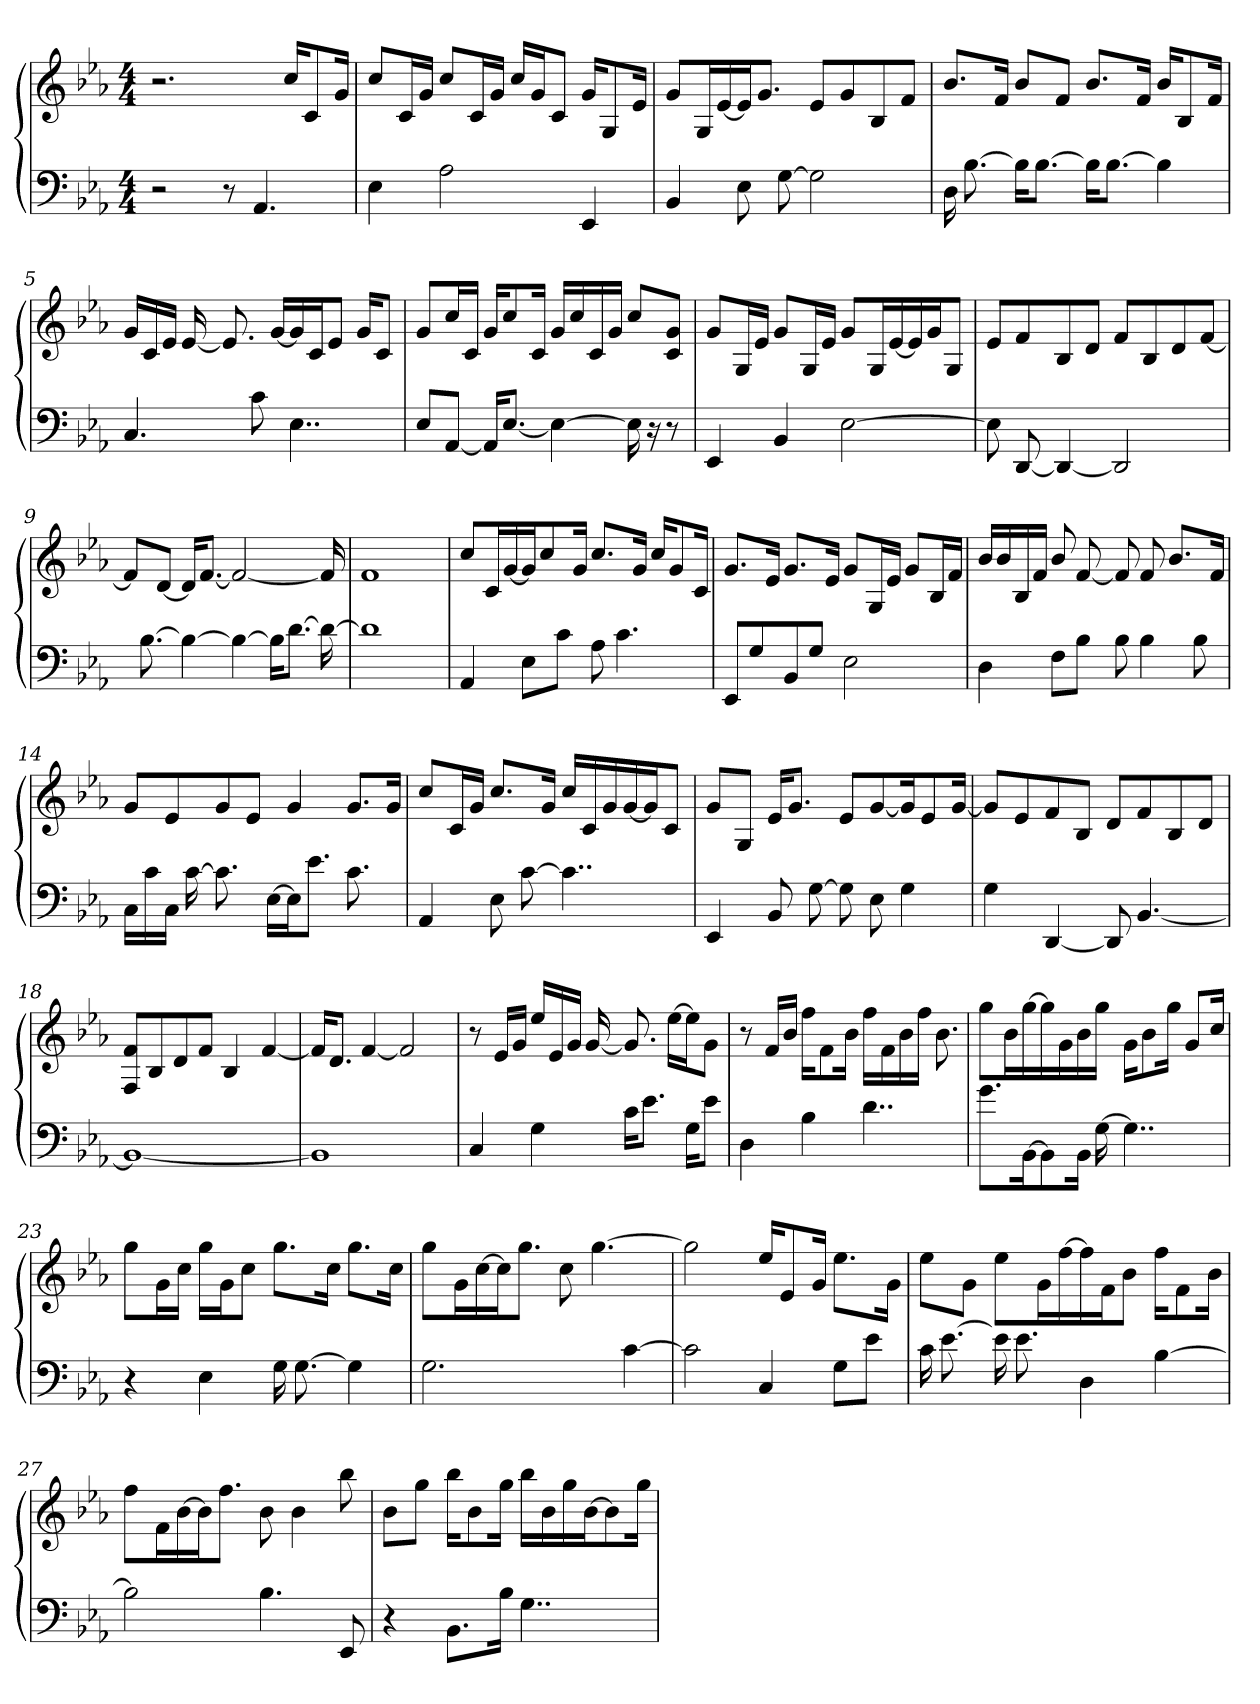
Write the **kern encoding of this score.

**kern	**kern
*part1	*part1
*staff2	*staff1
*clefF4	*clefG2
*k[b-e-a-]	*k[b-e-a-]
*E-:	*E-:
*M4/4	*M4/4
*MM120	*MM120
=1	=1
2r	2.r
8r	.
4.AA-/	.
.	16cc/KL
.	8c/
.	16g/Jk
=2	=2
4E-\	8cc/L
.	16c/L
.	16g/JJ
2A-\	8cc/L
.	16c/L
.	16g/JJ
.	16cc/LL
.	16g/J
.	8c/J
4EE-/	16g/KL
.	8G/
.	16e-/Jk
=3	=3
4BB-/	8g/L
.	16G/L
.	[<16e-/
8E-\	16e-/J]
.	8.g/J
[>8G\	.
2G\]	8e-/L
.	8g/
.	8B-/
.	8f/J
!!LO:LB:g=z
=4	=4
16D\	8.b-/L
[>8.B-\	.
.	16f/Jk
16B-\KL]	8b-/L
[>8.B-\J	.
.	8f/J
16B-\KL]	8.b-/L
[>8.B-\J	.
.	16f/Jk
4B-\]	16b-/KL
.	8B-/
.	16f/Jk
=5	=5
4.C/	16g/LL
.	16c/
.	16e-/JJ
.	[<16e-/
.	8.e-/]
8c\	.
.	[<16g/LL
4..E-\	16g/]
.	16c/J
.	8e-/J
.	16g/KL
.	8c/J
=6	=6
8E-/L	8g/L
[<8AA-/J	16cc/L
.	16c/JJ
16AA-/KL]	16g/KL
[>8.E-/J	8cc/
.	16c/Jk
4E-\_>	16g/LL
.	16cc/
.	16c/
.	16g/JJ
16E-\]	8cc/L
16r	.
8r	8g/ 8c/J
!!LO:LB:g=z
=7	=7
4EE-/	8g/L
.	16G/L
.	16e-/JJ
4BB-/	8g/L
.	16G/L
.	16e-/JJ
[>2E-\	8g/L
.	16G/K
.	[<16e-/
.	16e-/]
.	16g/K
.	8G/J
=8	=8
8E-\]	8e-/L
[<8DD/	8f/
4DD/_<	8B-/
.	8d/J
2DD/]	8f/L
.	8B-/
.	8d/
.	[<8f/J
=9	=9
16ryy	8f/L]
[>8.B-\	.
.	[<8d/J
4B-\_>	16d/KL]
.	[<8.f/J
4B-\_>	2f/_<
16B-\KL]	.
[>8.d\J	.
16d\_>	16f/]
=10	=10
1d]	1f
!!LO:LB:g=z
=11	=11
4AA-/	8cc/L
.	16c/L
.	[<16g/
8E-\L	16g/J]
.	8cc/
8c\J	.
.	16g/Jk
8A-\	8.cc/L
4.c\	.
.	16g/Jk
.	16cc/KL
.	8g/
.	16c/Jk
=12	=12
8EE-/L	8.g/L
8G/	.
.	16e-/Jk
8BB-/	8.g/L
8G/J	.
.	16e-/Jk
2E-\	8g/L
.	16G/L
.	16e-/JJ
.	8g/L
.	16B-/L
.	16f/JJ
=13	=13
4D\	16b-/LL
.	16b-/
.	16B-/
.	16f/JJ
8F\L	8b-/
8B-\J	[<8f/
8B-\	8f/]
4B-\	8f/
.	8.b-/L
8B-\	.
.	16f/Jk
!!LO:LB:g=z
=14	=14
16C\LL	8g/L
16c\	.
16C\JJ	8e-/
[>16c\	.
8.c\]	8g/
.	8e-/J
[>16E-\LL	.
16E-\J]	4g/
8.e-\J	.
8.c\	8.g/L
16ryy	16g/Jk
=15	=15
4AA-/	8cc/L
.	16c/L
.	16g/JJ
8E-\	8.cc/L
[>8c\	.
.	16g/Jk
4..c\]	16cc/LL
.	16c/
.	16g/
.	[<16g/
.	16g/J]
.	8c/J
=16	=16
4EE-/	8g/L
.	8G/J
8BB-/	16e-/KL
.	8.g/J
[>8G\	.
8G\]	8e-/L
8E-\	[<8g/
4G\	16g/K]
.	8e-/
.	[<16g/Jk
!!LO:PB:g=z
=17	=17
4G\	8g/L]
.	8e-/
[<4DD/	8f/
.	8B-/J
8DD/]	8d/L
[<4.BB-/	8f/
.	8B-/
.	8d/J
=18	=18
1BB-_<	8f/ 8F/L
.	8B-/
.	8d/
.	8f/J
.	4B-/
.	[<4f/
=19	=19
1BB-]	16f/KL]
.	8.d/J
.	[<4f/
.	2f/]
=20	=20
4C/	8r
.	16e-/LL
.	16g/JJ
4G\	16ee-/LL
.	16e-/
.	16g/JJ
.	[<16g/
16c\KL	8.g/]
8.e-\J	.
.	[>16ee-\LL
16G\KL	16ee-\J]
8e-\J	8g\J
!!LO:LB:g=z
=21	=21
4D\	8r
.	16f/LL
.	16b-/JJ
4B-\	16ff\KL
.	8f\
.	16b-\Jk
4..d\	16ff\LL
.	16f\
.	16b-\
.	16ff\JJ
.	8.b-\
=22	=22
8.g\L	8gg\L
.	16b-\L
[>16BB-\k	[>16gg\
8BB-\]	16gg\]
.	16g\
16BB-\Jk	16b-\
[>16G\	16gg\JJ
4..G\]	16g\KL
.	8b-\
.	16gg\Jk
.	8g/L
.	16cc/Jk
=23	=23
4r	8gg\L
.	16g\L
.	16cc\JJ
4E-\	16gg\LL
.	16g\J
.	8cc\J
16G\	8.gg\L
[>8.G\	.
.	16cc\Jk
4G\]	8.gg\L
.	16cc\Jk
!!LO:LB:g=z
=24	=24
2.G\	8gg\L
.	16g\L
.	[>16cc\
.	16cc\J]
.	8.gg\J
.	8cc\
.	[>4.gg\
[>4c\	.
=25	=25
2c\]	2gg\]
4C/	16ee-/KL
.	8e-/
.	16g/Jk
8G\L	8.ee-\L
8e-\J	.
.	16g\Jk
=26	=26
16c\	8ee-\L
[>8.e-\	.
.	8g\J
16e-\]	8ee-\L
8.e-\	.
.	16g\K
.	[>16ff\
4D\	16ff\]
.	16f\K
.	8b-\J
[>4B-\	16ff\KL
.	8f\
.	16b-\Jk
!!LO:LB:g=z
=27	=27
2B-\]	8ff\L
.	16f\L
.	[>16b-\
.	16b-\J]
.	8.ff\J
4.B-\	8b-\
.	4b-\
8EE-/	8bb-\
=28	=28
4r	8b-\L
.	8gg\J
8.BB-\L	16bb-\KL
.	8b-\
16B-\Jk	16gg\Jk
4..G\	16bb-\LL
.	16b-\
.	16gg\
.	[>16b-\J
.	8b-\]
.	16gg\Jk
=	=
*-	*-
